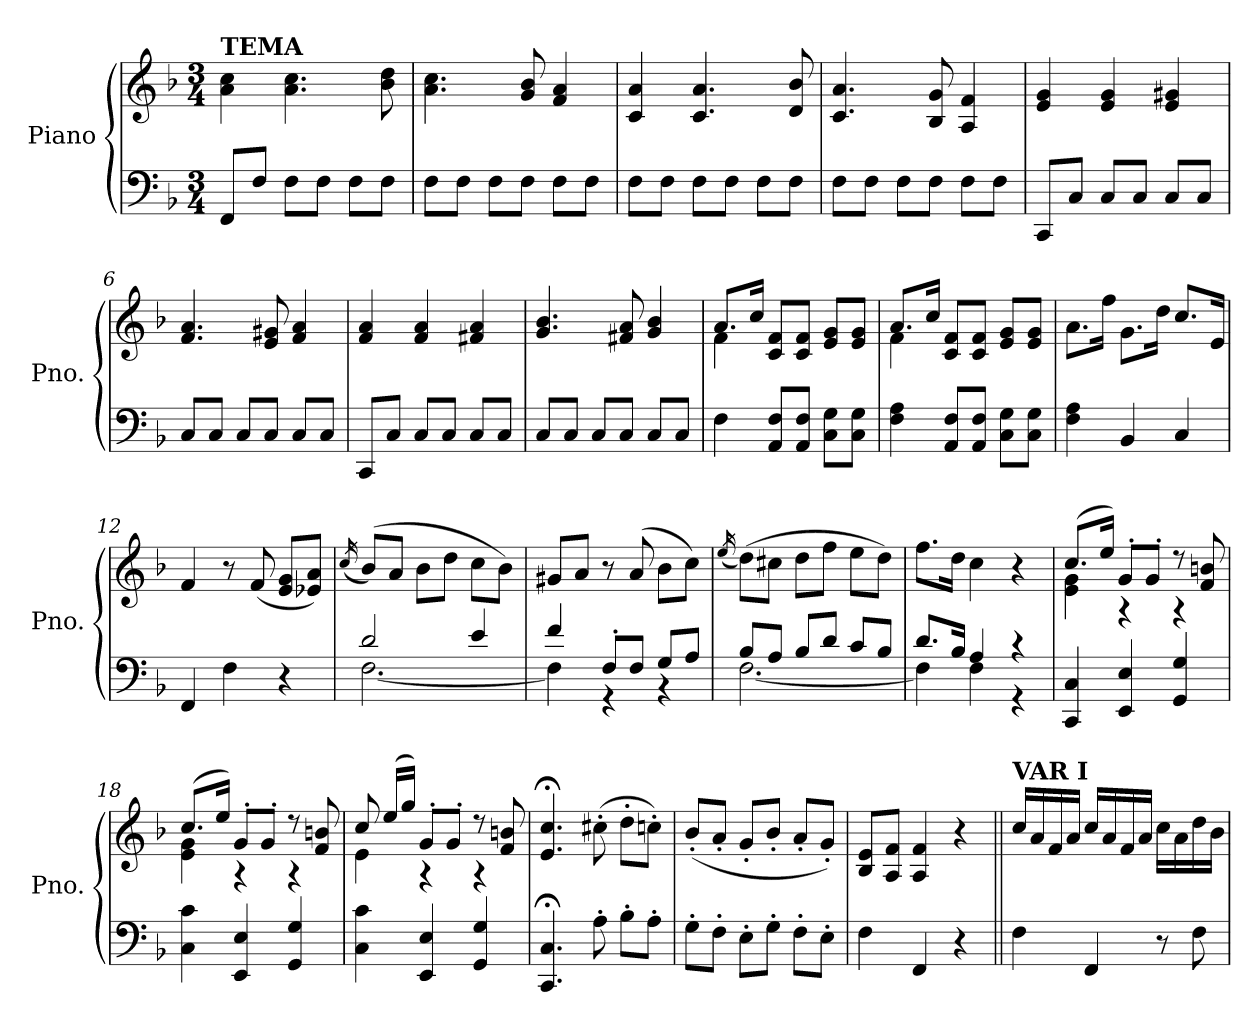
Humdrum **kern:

**kern	**kern
*part1	*part1
*staff2	*staff1
*I"Piano	*
*I'Pno.	*
*clefF4	*clefG2
*k[b-]	*k[b-]
*F:	*F:
*M3/4	*M3/4
=1	=1
!	!LO:TX:a:B:t=TEMA
8FF/L	4a\ 4cc\
8F/J	.
8F\L	4.a\ 4.cc\
8F\J	.
8F\L	.
8F\J	8b-\ 8dd\
=2	=2
8F\L	4.a\ 4.cc\
8F\J	.
8F\L	.
8F\J	8g/ 8b-/
8F\L	4f/ 4a/
8F\J	.
=3	=3
8F\L	4c/ 4a/
8F\J	.
8F\L	4.c/ 4.a/
8F\J	.
8F\L	.
8F\J	8d/ 8b-/
=4	=4
8F\L	4.c/ 4.a/
8F\J	.
8F\L	.
8F\J	8B-/ 8g/
8F\L	4A/ 4f/
8F\J	.
=5	=5
8CC/L	4e/ 4g/
8C/J	.
8C/L	4e/ 4g/
8C/J	.
8C/L	4e/ 4g#X/
8C/J	.
=6	=6
8C/L	4.f/ 4.a/
8C/J	.
8C/L	.
8C/J	8e/ 8g#X/
8C/L	4f/ 4a/
8C/J	.
=7	=7
8CC/L	4f/ 4a/
8C/J	.
8C/L	4f/ 4a/
8C/J	.
8C/L	4f#X/ 4a/
8C/J	.
!!LO:LB:g=z
=8	=8
8C/L	4.g/ 4.b-/
8C/J	.
8C/L	.
8C/J	8f#X/ 8a/
8C/L	4g/ 4b-/
8C/J	.
=9	=9
*	*^
4F\	8.a/L	4f\
.	16cc/Jk	.
8AA/ 8F/L	8c/ 8f/L	2ryy
8AA/ 8F/J	8c/ 8f/J	.
8C\ 8G\L	8e/ 8g/L	.
8C\ 8G\J	8e/ 8g/J	.
=10	=10	=10
4F\ 4A\	8.a/L	4f\
.	16cc/Jk	.
8AA/ 8F/L	8c/ 8f/L	2ryy
8AA/ 8F/J	8c/ 8f/J	.
8C\ 8G\L	8e/ 8g/L	.
8C\ 8G\J	8e/ 8g/J	.
*	*v	*v
=11	=11
4F\ 4A\	8.a\L
.	16ff\Jk
4BB-/	8.g\L
.	16dd\Jk
4C/	8.cc/L
.	16e/Jk
=12	=12
4FF/	4f/
4F\	8r
.	(<8f/
4r	8e/ 8g/L
.	8e-X/ 8a/J)
=13	=13
.	(<16qcc/
*^	*
2d/	[2.F\	(>8b-/L)
.	.	8a/J
.	.	8b-\L
.	.	8dd\J
4e/	.	8cc\L
.	.	8b-\J)
!!LO:LB:g=z
=14	=14	=14
4f/	4F\]	8g#X/L
.	.	8a/J
8F'/L	4r	8r
8F/J	.	(>8a/
8G/L	4r	8b-\L
8A/J	.	8cc\J)
=15	=15	=15
.	.	(<16qee/
8B-/L	[2.F\	(>8dd\L)
8A/J	.	8cc#X\J
8B-/L	.	8dd\L
8d/J	.	8ff\J
8c/L	.	8ee\L
8B-/J	.	8dd\J)
=16	=16	=16
8.d/L	4F\]	8.ff\L
16B-/Jk	.	16dd\Jk
4A/	4F\	4cc\
4r	4r	4r
*v	*v	*
=17	=17
*	*^
4CC/ 4C/	(>8.cc/L	4e\ 4g\
.	16ee/Jk)	.
4EE/ 4E/	8g'/L	4r
.	8g'/J	.
4GG/ 4G/	8r	4r
.	8f/ 8bn/	.
=18	=18	=18
4C\ 4c\	(>8.cc/L	4e\ 4g\
.	16ee/Jk)	.
4EE/ 4E/	8g'/L	4r
.	8g'/J	.
4GG/ 4G/	8r	4r
.	8f/ 8bn/	.
=19	=19	=19
4C\ 4c\	8cc/	4e\
.	(>16ee/LL	.
.	16gg/JJ)	.
4EE/ 4E/	8g'/L	4r
.	8g'/J	.
4GG/ 4G/	8r	4r
.	8f/ 8bn/	.
*	*v	*v
!!LO:LB:g=z
=20	=20
4.CC/;< 4.C/;<	4.e/;< 4.cc/;<
8A'\	(>8cc#X'\
8B-'\L	8dd'\L
8A'\J	8ccn'\J)
=21	=21
8G'\L	(<8b-'/L
8F'\J	8a'/J
8E'\L	8g'/L
8G'\J	8b-'/J
8F'\L	8a'/L
8E'\J	8g'/J)
=22	=22
4F\	8B-/ 8e/L
.	8A/ 8f/J
4FF/	4A/ 4f/
4r	4r
=23||	=23||
!	!LO:TX:a:B:t=VAR I
4F\	16cc/LL
.	16a/
.	16f/
.	16a/JJ
4FF/	16cc/LL
.	16a/
.	16f/
.	16a/JJ
8r	16cc\LL
.	16a\
8F\	16dd\
.	16b-\JJ
=	=
*-	*-
